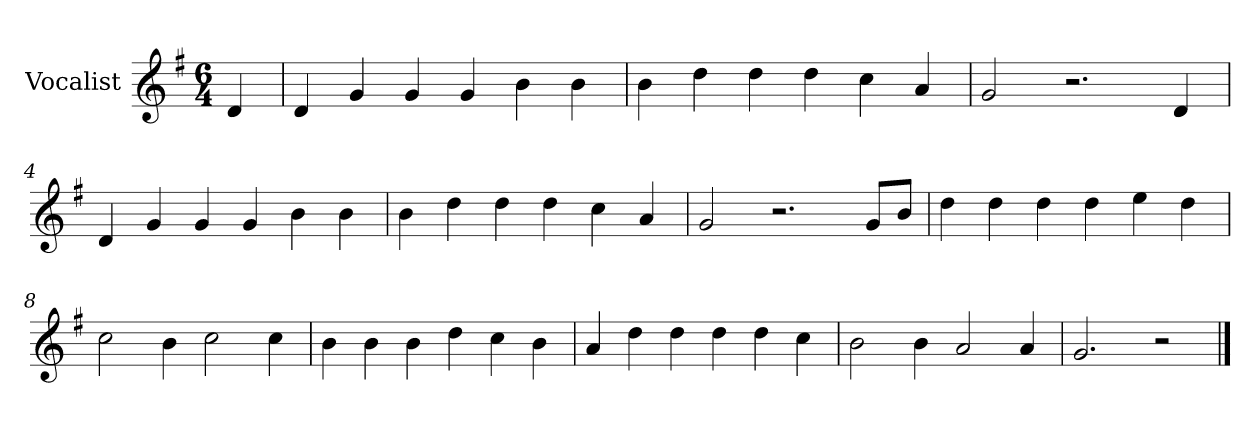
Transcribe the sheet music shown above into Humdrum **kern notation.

**kern
*part1
*staff1
*I"Vocalist
*k[f#]
*G:
*M6/4
=
4d
=1
4d
4g
4g
4g
4b
4b
=2
4b
4dd
4dd
4dd
4cc
4a
=3
2g
2.r
4d
=4
4d
4g
4g
4g
4b
4b
=5
4b
4dd
4dd
4dd
4cc
4a
=6
2g
2.r
8gL
8bJ
=7
4dd
4dd
4dd
4dd
4ee
4dd
=8
2cc
4b
2cc
4cc
=9
4b
4b
4b
4dd
4cc
4b
=10
4a
4dd
4dd
4dd
4dd
4cc
=11
2b
4b
2a
4a
=12
2.g
2r
==
*-
